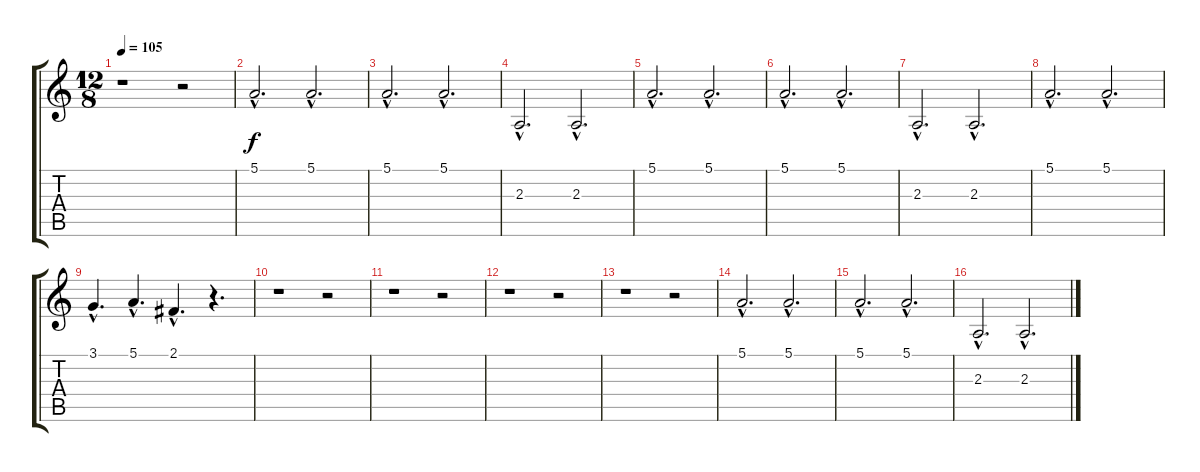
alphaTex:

\track "" {instrument flute}
\staff {score tabs}
\tuning (E4 B3 G3 D3 A2 E2) {hide}
\ts (12 8)
\tempo 105
\clef g2
\ks c
r.1{dy f} r.2 |
5.1{hac}.2{d} 5.1{hac}.2{d} |
5.1{hac}.2{d} 5.1{hac}.2{d} |
2.3{hac}.2{d} 2.3{hac}.2{d} |
5.1{hac}.2{d} 5.1{hac}.2{d} |
5.1{hac}.2{d} 5.1{hac}.2{d} |
2.3{hac}.2{d} 2.3{hac}.2{d} |
5.1{hac}.2{d} 5.1{hac}.2{d} |
3.1{hac}.4{d} 5.1{hac}.4{d} 2.1{hac}.4{d} r.4{d} |
r.1 r.2 |
r.1 r.2 |
r.1 r.2 |
r.1 r.2 |
5.1{hac}.2{d} 5.1{hac}.2{d} |
5.1{hac}.2{d} 5.1{hac}.2{d} |
2.3{hac}.2{d} 2.3{hac}.2{d}
